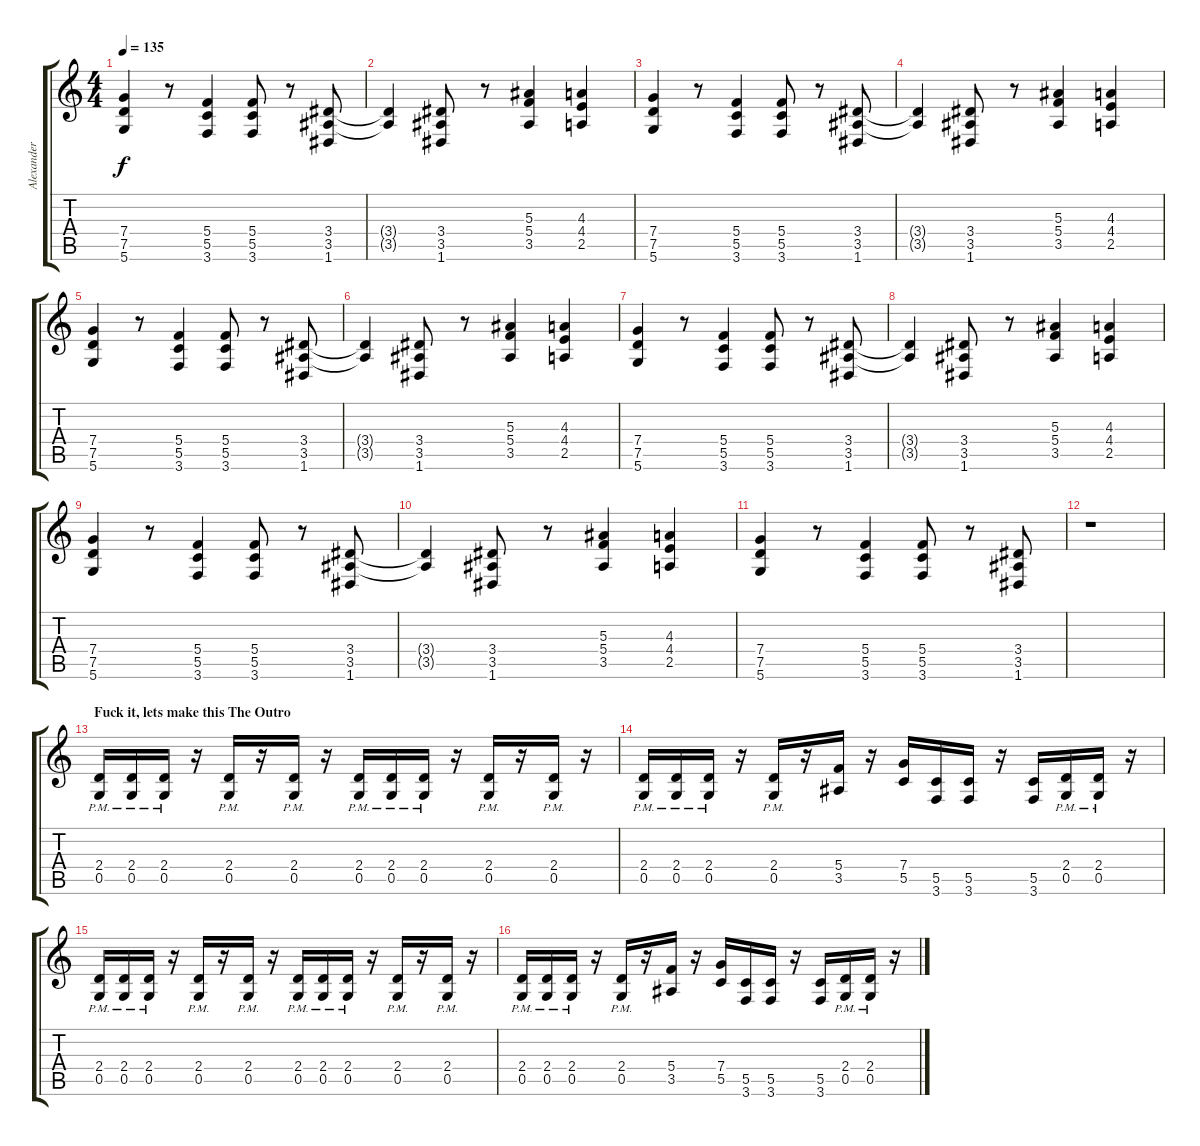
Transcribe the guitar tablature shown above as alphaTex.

\track ("Alexander" "Alexander") {instrument distortionguitar}
\staff {score tabs}
\tuning (D4 A3 F3 C3 G2 D2) {hide}
\ts (4 4)
\tempo 135
\clef g2
\ks c
(7.4 7.5 5.6).4{dy f} r.8 (5.4 5.5 3.6).4 (5.4 5.5 3.6).8 r.8 (3.4 3.5 1.6).8 |
(3.4{t} 3.5{t}).4 (3.4 3.5 1.6).8 r.8 (5.3 5.4 3.5).4 (4.3 4.4 2.5).4 |
(7.4 7.5 5.6).4 r.8 (5.4 5.5 3.6).4 (5.4 5.5 3.6).8 r.8 (3.4 3.5 1.6).8 |
(3.4{t} 3.5{t}).4 (3.4 3.5 1.6).8 r.8 (5.3 5.4 3.5).4 (4.3 4.4 2.5).4 |
(7.4 7.5 5.6).4 r.8 (5.4 5.5 3.6).4 (5.4 5.5 3.6).8 r.8 (3.4 3.5 1.6).8 |
(3.4{t} 3.5{t}).4 (3.4 3.5 1.6).8 r.8 (5.3 5.4 3.5).4 (4.3 4.4 2.5).4 |
(7.4 7.5 5.6).4 r.8 (5.4 5.5 3.6).4 (5.4 5.5 3.6).8 r.8 (3.4 3.5 1.6).8 |
(3.4{t} 3.5{t}).4 (3.4 3.5 1.6).8 r.8 (5.3 5.4 3.5).4 (4.3 4.4 2.5).4 |
(7.4 7.5 5.6).4 r.8 (5.4 5.5 3.6).4 (5.4 5.5 3.6).8 r.8 (3.4 3.5 1.6).8 |
(3.4{t} 3.5{t}).4 (3.4 3.5 1.6).8 r.8 (5.3 5.4 3.5).4 (4.3 4.4 2.5).4 |
(7.4 7.5 5.6).4 r.8 (5.4 5.5 3.6).4 (5.4 5.5 3.6).8 r.8 (3.4 3.5 1.6).8 |
r.1 |
\section ("" "Fuck it, lets make this The Outro")
(2.4 0.5{pm}).16 (2.4 0.5{pm}).16 (2.4 0.5{pm}).16 r.16 (2.4 0.5{pm}).16 r.16 (2.4 0.5{pm}).16 r.16 (2.4 0.5{pm}).16 (2.4 0.5{pm}).16 (2.4 0.5{pm}).16 r.16 (2.4 0.5{pm}).16 r.16 (2.4 0.5{pm}).16 r.16 |
(2.4 0.5{pm}).16 (2.4 0.5{pm}).16 (2.4 0.5{pm}).16 r.16 (2.4 0.5{pm}).16 r.16 (5.4 3.5).16 r.16 (7.4 5.5).16 (5.5 3.6).16 (5.5 3.6).16 r.16 (5.5 3.6).16 (2.4 0.5{pm}).16 (2.4 0.5{pm}).16 r.16 |
(2.4 0.5{pm}).16 (2.4 0.5{pm}).16 (2.4 0.5{pm}).16 r.16 (2.4 0.5{pm}).16 r.16 (2.4 0.5{pm}).16 r.16 (2.4 0.5{pm}).16 (2.4 0.5{pm}).16 (2.4 0.5{pm}).16 r.16 (2.4 0.5{pm}).16 r.16 (2.4 0.5{pm}).16 r.16 |
(2.4 0.5{pm}).16 (2.4 0.5{pm}).16 (2.4 0.5{pm}).16 r.16 (2.4 0.5{pm}).16 r.16 (5.4 3.5).16 r.16 (7.4 5.5).16 (5.5 3.6).16 (5.5 3.6).16 r.16 (5.5 3.6).16 (2.4 0.5{pm}).16 (2.4 0.5{pm}).16 r.16
